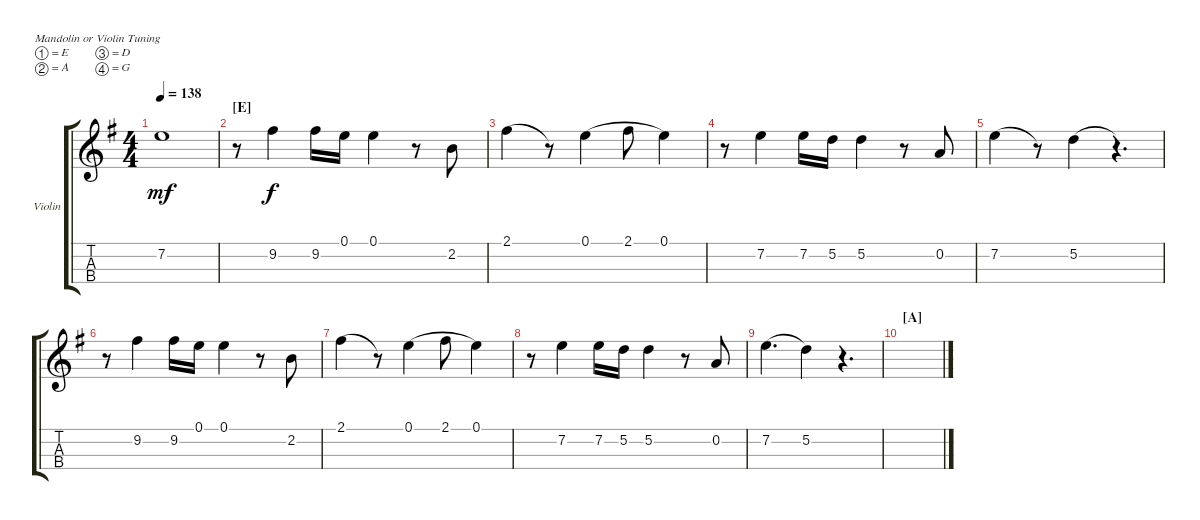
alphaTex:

\defaultSystemsLayout 4
\bracketExtendMode groupsimilarinstruments
\firstSystemTrackNameOrientation horizontal
\otherSystemsTrackNameOrientation horizontal
\track ("Strings" "Violin") {instrument violin}
\staff {score tabs}
\tuning (E5 A4 D4 G3)
\ts (4 4)
\tempo 138
\clef g2
\ks g
7.2{t}.1{dy mf} |
\section ("E" "")
r.8 9.2.4{dy f} 9.2.16 0.1.16 0.1.4 r.8 2.2.8 |
2.1.4{lyrics (0 "") lyrics (1 "") lyrics (2 "") lyrics (3 "") lyrics (4 "") legatoorigin} r.8{lyrics (0 "") lyrics (1 "") lyrics (2 "") lyrics (3 "") lyrics (4 "")} 0.1.4{lyrics (0 "") lyrics (1 "") lyrics (2 "") lyrics (3 "") lyrics (4 "") legatoorigin} 2.1.8{lyrics (0 "") lyrics (1 "") lyrics (2 "") lyrics (3 "") lyrics (4 "") legatoorigin} 0.1.4{lyrics (0 "") lyrics (1 "") lyrics (2 "") lyrics (3 "") lyrics (4 "")} |
r.8 7.2.4 7.2.16 5.2.16 5.2.4 r.8 0.2.8 |
7.2.4{lyrics (0 "") lyrics (1 "") lyrics (2 "") lyrics (3 "") lyrics (4 "") legatoorigin} r.8{lyrics (0 "") lyrics (1 "") lyrics (2 "") lyrics (3 "") lyrics (4 "")} 5.2.4{lyrics (0 "") lyrics (1 "") lyrics (2 "") lyrics (3 "") lyrics (4 "") legatoorigin} r.4{d} |
r.8 9.2.4 9.2.16 0.1.16 0.1.4 r.8 2.2.8 |
2.1.4{legatoorigin} r.8 0.1.4{legatoorigin} 2.1.8{legatoorigin} 0.1.4 |
r.8 7.2.4 7.2.16 5.2.16 5.2.4 r.8 0.2.8 |
7.2.4{d lyrics (0 "") lyrics (1 "") lyrics (2 "") lyrics (3 "") lyrics (4 "") legatoorigin} 5.2.4{lyrics (0 "") lyrics (1 "") lyrics (2 "") lyrics (3 "") lyrics (4 "")} r.4{d} |
\section ("A" "")
